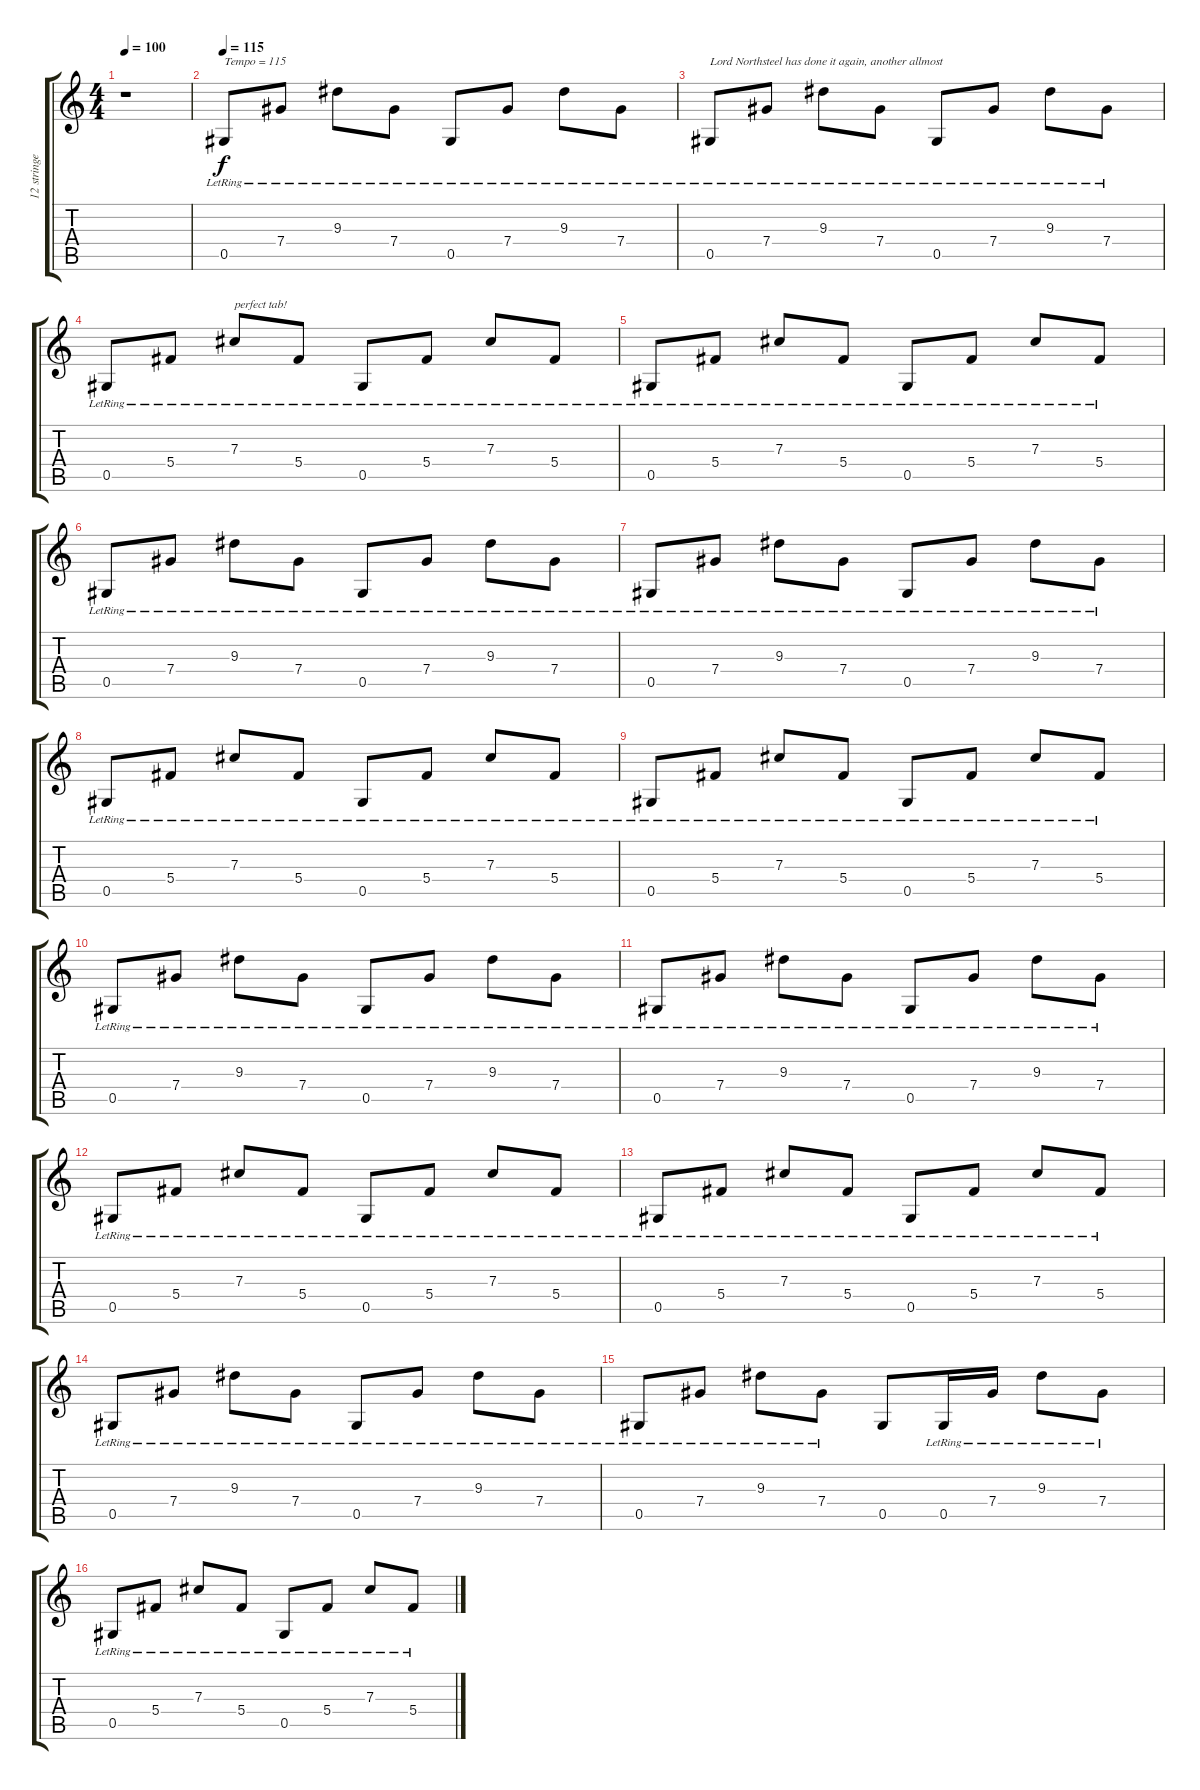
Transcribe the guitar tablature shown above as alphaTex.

\track ("12 stringed guitar [Rythm]" "12 stringe") {instrument acousticguitarsteel}
\staff {score tabs}
\tuning (Eb4 Bb3 Gb3 Db3 Ab2 Eb2) {hide}
\ts (4 4)
\tempo 100
\clef g2
\ks c
r.1{dy f instrument acousticguitarsteel} |
\tempo 115
0.5{lr}.8{txt "Tempo = 115"} 7.4{lr}.8 9.3{lr}.8 7.4{lr}.8 0.5{lr}.8 7.4{lr}.8 9.3{lr}.8 7.4{lr}.8 |
0.5{lr}.8{txt "Lord Northsteel has done it again, another allmost"} 7.4{lr}.8 9.3{lr}.8 7.4{lr}.8 0.5{lr}.8 7.4{lr}.8 9.3{lr}.8 7.4{lr}.8 |
0.5{lr}.8 5.4{lr}.8 7.3{lr}.8{txt "perfect tab!"} 5.4{lr}.8 0.5{lr}.8 5.4{lr}.8 7.3{lr}.8 5.4{lr}.8 |
0.5{lr}.8 5.4{lr}.8 7.3{lr}.8 5.4{lr}.8 0.5{lr}.8 5.4{lr}.8 7.3{lr}.8 5.4{lr}.8 |
0.5{lr}.8 7.4{lr}.8 9.3{lr}.8 7.4{lr}.8 0.5{lr}.8 7.4{lr}.8 9.3{lr}.8 7.4{lr}.8 |
0.5{lr}.8 7.4{lr}.8 9.3{lr}.8 7.4{lr}.8 0.5{lr}.8 7.4{lr}.8 9.3{lr}.8 7.4{lr}.8 |
0.5{lr}.8 5.4{lr}.8 7.3{lr}.8 5.4{lr}.8 0.5{lr}.8 5.4{lr}.8 7.3{lr}.8 5.4{lr}.8 |
0.5{lr}.8 5.4{lr}.8 7.3{lr}.8 5.4{lr}.8 0.5{lr}.8 5.4{lr}.8 7.3{lr}.8 5.4{lr}.8 |
0.5{lr}.8 7.4{lr}.8 9.3{lr}.8 7.4{lr}.8 0.5{lr}.8 7.4{lr}.8 9.3{lr}.8 7.4{lr}.8 |
0.5{lr}.8 7.4{lr}.8 9.3{lr}.8 7.4{lr}.8 0.5{lr}.8 7.4{lr}.8 9.3{lr}.8 7.4{lr}.8 |
0.5{lr}.8 5.4{lr}.8 7.3{lr}.8 5.4{lr}.8 0.5{lr}.8 5.4{lr}.8 7.3{lr}.8 5.4{lr}.8 |
0.5{lr}.8 5.4{lr}.8 7.3{lr}.8 5.4{lr}.8 0.5{lr}.8 5.4{lr}.8 7.3{lr}.8 5.4{lr}.8 |
0.5{lr}.8 7.4{lr}.8 9.3{lr}.8 7.4{lr}.8 0.5{lr}.8 7.4{lr}.8 9.3{lr}.8 7.4{lr}.8 |
0.5{lr}.8 7.4{lr}.8 9.3{lr}.8 7.4{lr}.8 0.5.8 0.5{lr}.16 7.4{lr}.16 9.3{lr}.8 7.4{lr}.8 |
0.5{lr}.8 5.4{lr}.8 7.3{lr}.8 5.4{lr}.8 0.5{lr}.8 5.4{lr}.8 7.3{lr}.8 5.4{lr}.8
